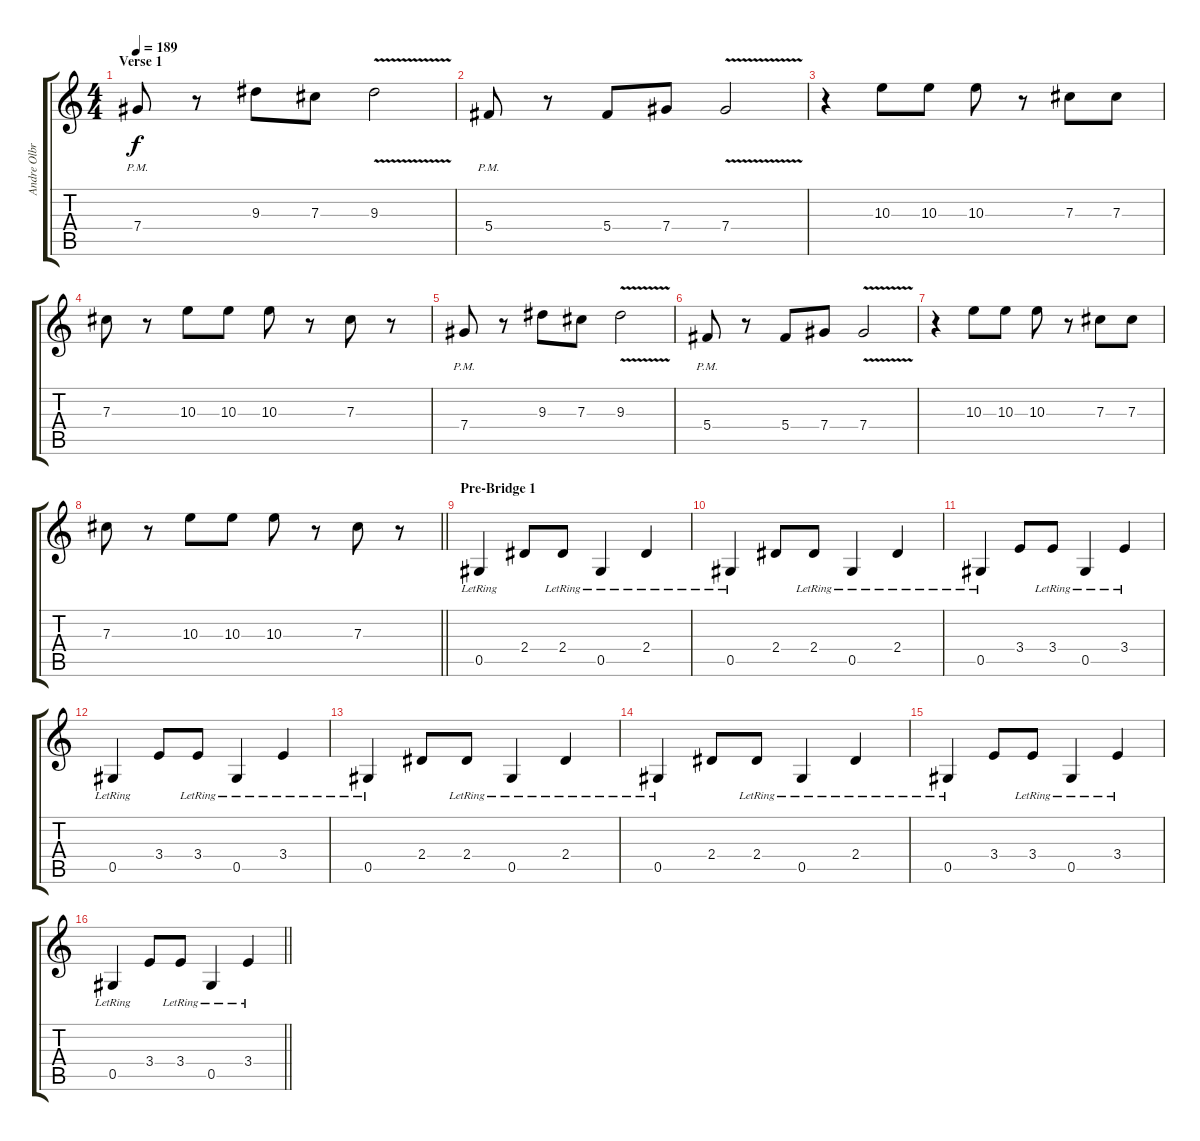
\track ("Andre Olbrich" "Andre Olbr") {instrument distortionguitar}
\staff {score tabs}
\tuning (Eb4 Bb3 Gb3 Db3 Ab2 Eb2) {hide}
\ts (4 4)
\section ("" "Verse 1")
\tempo 189
\clef g2
\ks c
7.4{pm}.8{dy f volume 10} r.8 9.3.8 7.3.8 9.3{v}.2 |
5.4{pm}.8 r.8 5.4.8 7.4.8 7.4{v}.2 |
r.4 10.3.8 10.3.8 10.3.8 r.8 7.3.8 7.3.8 |
7.3.8 r.8 10.3.8 10.3.8 10.3.8 r.8 7.3.8 r.8 |
7.4{pm}.8{volume 10} r.8 9.3.8 7.3.8 9.3{v}.2 |
5.4{pm}.8 r.8 5.4.8 7.4.8 7.4{v}.2 |
r.4 10.3.8 10.3.8 10.3.8 r.8 7.3.8 7.3.8 |
\barLineRight lightlight
7.3.8 r.8 10.3.8 10.3.8 10.3.8 r.8 7.3.8 r.8 |
\section ("" "Pre-Bridge 1")
0.5{lr}.4{volume 13} 2.4.8 2.4{lr}.8 0.5{lr}.4 2.4{lr}.4 |
0.5{lr}.4 2.4.8 2.4{lr}.8 0.5{lr}.4 2.4{lr}.4 |
0.5{lr}.4 3.4.8 3.4{lr}.8 0.5{lr}.4 3.4{lr}.4 |
0.5{lr}.4 3.4.8 3.4{lr}.8 0.5{lr}.4 3.4{lr}.4 |
0.5{lr}.4 2.4.8 2.4{lr}.8 0.5{lr}.4 2.4{lr}.4 |
0.5{lr}.4 2.4.8 2.4{lr}.8 0.5{lr}.4 2.4{lr}.4 |
0.5{lr}.4 3.4.8 3.4{lr}.8 0.5{lr}.4 3.4{lr}.4 |
\barLineRight lightlight
0.5{lr}.4 3.4.8 3.4{lr}.8 0.5{lr}.4 3.4{lr}.4
